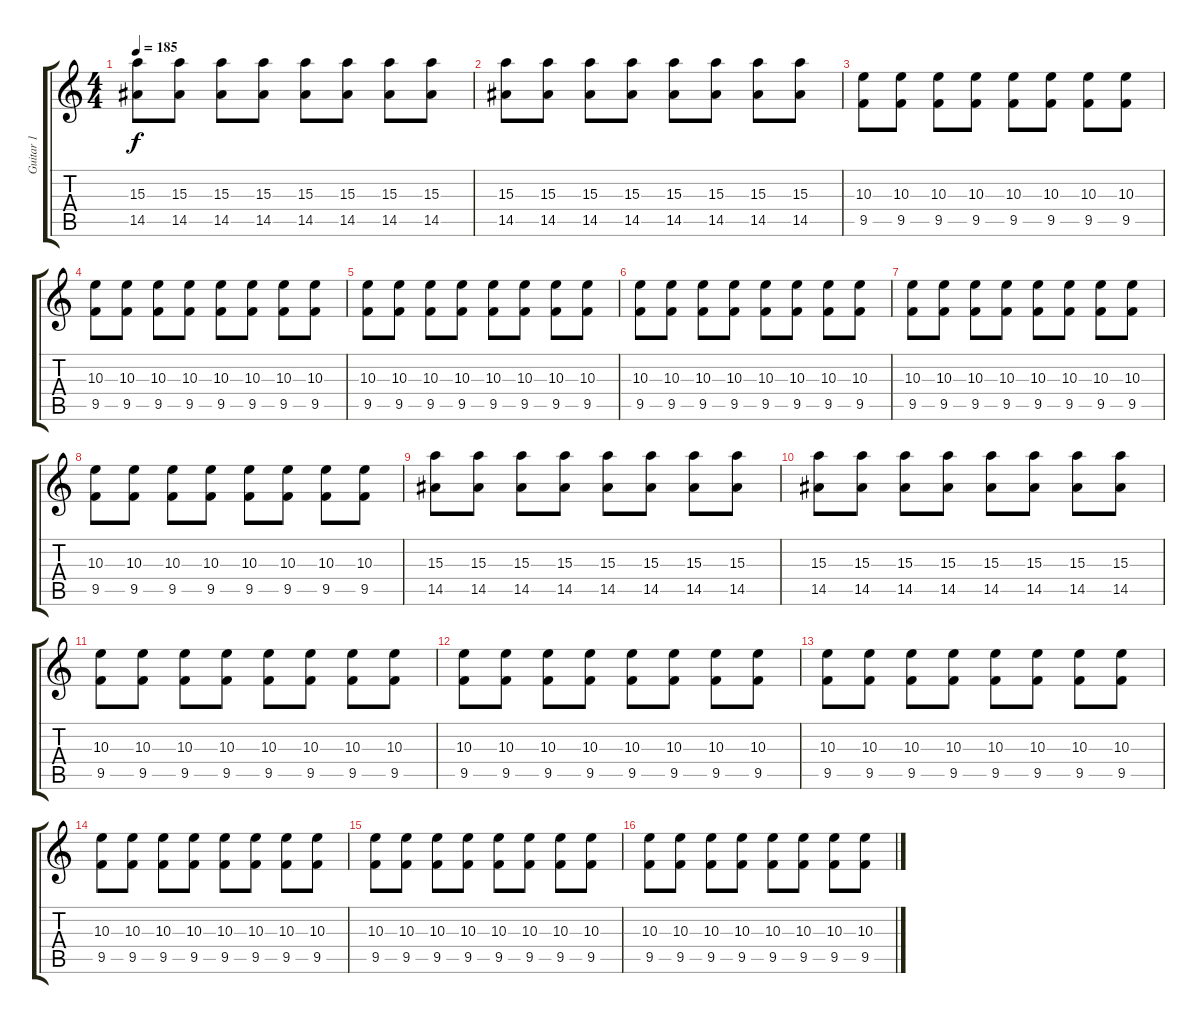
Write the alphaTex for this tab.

\track ("Guitar 1" "Guitar 1") {instrument distortionguitar}
\staff {score tabs}
\tuning (Eb4 Bb3 Gb3 Db3 Ab2 Db2) {hide}
\ts (4 4)
\tempo 185
\clef g2
\ks c
(15.3 14.5).8{dy f} (15.3 14.5).8 (15.3 14.5).8 (15.3 14.5).8 (15.3 14.5).8 (15.3 14.5).8 (15.3 14.5).8 (15.3 14.5).8 |
(15.3 14.5).8 (15.3 14.5).8 (15.3 14.5).8 (15.3 14.5).8 (15.3 14.5).8 (15.3 14.5).8 (15.3 14.5).8 (15.3 14.5).8 |
(10.3 9.5).8 (10.3 9.5).8 (10.3 9.5).8 (10.3 9.5).8 (10.3 9.5).8 (10.3 9.5).8 (10.3 9.5).8 (10.3 9.5).8 |
(10.3 9.5).8 (10.3 9.5).8 (10.3 9.5).8 (10.3 9.5).8 (10.3 9.5).8 (10.3 9.5).8 (10.3 9.5).8 (10.3 9.5).8 |
(10.3 9.5).8 (10.3 9.5).8 (10.3 9.5).8 (10.3 9.5).8 (10.3 9.5).8 (10.3 9.5).8 (10.3 9.5).8 (10.3 9.5).8 |
(10.3 9.5).8 (10.3 9.5).8 (10.3 9.5).8 (10.3 9.5).8 (10.3 9.5).8 (10.3 9.5).8 (10.3 9.5).8 (10.3 9.5).8 |
(10.3 9.5).8 (10.3 9.5).8 (10.3 9.5).8 (10.3 9.5).8 (10.3 9.5).8 (10.3 9.5).8 (10.3 9.5).8 (10.3 9.5).8 |
(10.3 9.5).8 (10.3 9.5).8 (10.3 9.5).8 (10.3 9.5).8 (10.3 9.5).8 (10.3 9.5).8 (10.3 9.5).8 (10.3 9.5).8 |
(15.3 14.5).8 (15.3 14.5).8 (15.3 14.5).8 (15.3 14.5).8 (15.3 14.5).8 (15.3 14.5).8 (15.3 14.5).8 (15.3 14.5).8 |
(15.3 14.5).8 (15.3 14.5).8 (15.3 14.5).8 (15.3 14.5).8 (15.3 14.5).8 (15.3 14.5).8 (15.3 14.5).8 (15.3 14.5).8 |
(10.3 9.5).8 (10.3 9.5).8 (10.3 9.5).8 (10.3 9.5).8 (10.3 9.5).8 (10.3 9.5).8 (10.3 9.5).8 (10.3 9.5).8 |
(10.3 9.5).8 (10.3 9.5).8 (10.3 9.5).8 (10.3 9.5).8 (10.3 9.5).8 (10.3 9.5).8 (10.3 9.5).8 (10.3 9.5).8 |
(10.3 9.5).8 (10.3 9.5).8 (10.3 9.5).8 (10.3 9.5).8 (10.3 9.5).8 (10.3 9.5).8 (10.3 9.5).8 (10.3 9.5).8 |
(10.3 9.5).8 (10.3 9.5).8 (10.3 9.5).8 (10.3 9.5).8 (10.3 9.5).8 (10.3 9.5).8 (10.3 9.5).8 (10.3 9.5).8 |
(10.3 9.5).8 (10.3 9.5).8 (10.3 9.5).8 (10.3 9.5).8 (10.3 9.5).8 (10.3 9.5).8 (10.3 9.5).8 (10.3 9.5).8 |
(10.3 9.5).8 (10.3 9.5).8 (10.3 9.5).8 (10.3 9.5).8 (10.3 9.5).8 (10.3 9.5).8 (10.3 9.5).8 (10.3 9.5).8
